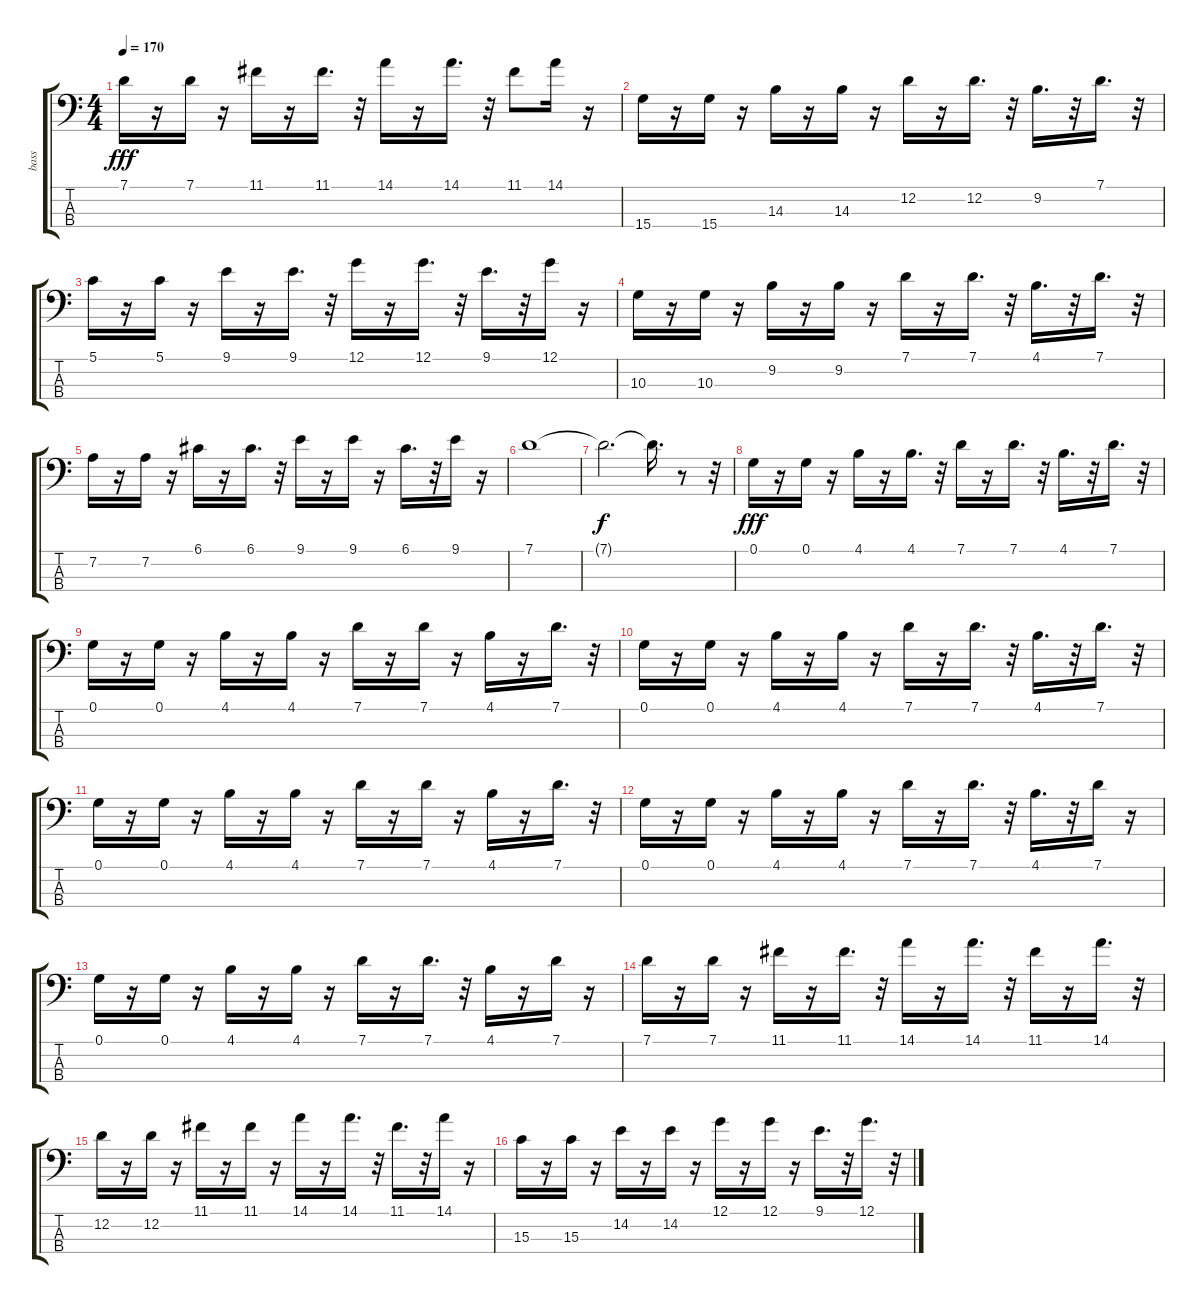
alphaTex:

\track ("bass    " "bass    ") {instrument acousticbass}
\staff {score tabs}
\tuning (G2 D2 A1 E1) {hide}
\ts (4 4)
\tempo 170
\clef f4
\ks c
7.1.16{dy fff} r.16 7.1.16 r.16 11.1.16 r.16 11.1.16{d} r.32 14.1.16 r.16 14.1.16{d} r.32 11.1.8 14.1.16 r.16 |
15.4.16 r.16 15.4.16 r.16 14.3.16 r.16 14.3.16 r.16 12.2.16 r.16 12.2.16{d} r.32 9.2.16{d} r.32 7.1.16{d} r.32 |
5.1.16 r.16 5.1.16 r.16 9.1.16 r.16 9.1.16{d} r.32 12.1.16 r.16 12.1.16{d} r.32 9.1.16{d} r.32 12.1.16 r.16 |
10.3.16 r.16 10.3.16 r.16 9.2.16 r.16 9.2.16 r.16 7.1.16 r.16 7.1.16{d} r.32 4.1.16{d} r.32 7.1.16{d} r.32 |
7.2.16 r.16 7.2.16 r.16 6.1.16 r.16 6.1.16{d} r.32 9.1.16 r.16 9.1.16 r.16 6.1.16{d} r.32 9.1.16 r.16 |
7.1.1 |
7.1{t}.2{d dy f} 7.1{t}.16{d} r.8 r.32 |
0.1.16{dy fff} r.16 0.1.16 r.16 4.1.16 r.16 4.1.16{d} r.32 7.1.16 r.16 7.1.16{d} r.32 4.1.16{d} r.32 7.1.16{d} r.32 |
0.1.16 r.16 0.1.16 r.16 4.1.16 r.16 4.1.16 r.16 7.1.16 r.16 7.1.16 r.16 4.1.16 r.16 7.1.16{d} r.32 |
0.1.16 r.16 0.1.16 r.16 4.1.16 r.16 4.1.16 r.16 7.1.16 r.16 7.1.16{d} r.32 4.1.16{d} r.32 7.1.16{d} r.32 |
0.1.16 r.16 0.1.16 r.16 4.1.16 r.16 4.1.16 r.16 7.1.16 r.16 7.1.16 r.16 4.1.16 r.16 7.1.16{d} r.32 |
0.1.16 r.16 0.1.16 r.16 4.1.16 r.16 4.1.16 r.16 7.1.16 r.16 7.1.16{d} r.32 4.1.16{d} r.32 7.1.16 r.16 |
0.1.16 r.16 0.1.16 r.16 4.1.16 r.16 4.1.16 r.16 7.1.16 r.16 7.1.16{d} r.32 4.1.16 r.16 7.1.16 r.16 |
7.1.16 r.16 7.1.16 r.16 11.1.16 r.16 11.1.16{d} r.32 14.1.16 r.16 14.1.16{d} r.32 11.1.16 r.16 14.1.16{d} r.32 |
12.2.16 r.16 12.2.16 r.16 11.1.16 r.16 11.1.16 r.16 14.1.16 r.16 14.1.16{d} r.32 11.1.16{d} r.32 14.1.16 r.16 |
15.3.16 r.16 15.3.16 r.16 14.2.16 r.16 14.2.16 r.16 12.1.16 r.16 12.1.16 r.16 9.1.16{d} r.32 12.1.16{d} r.32
